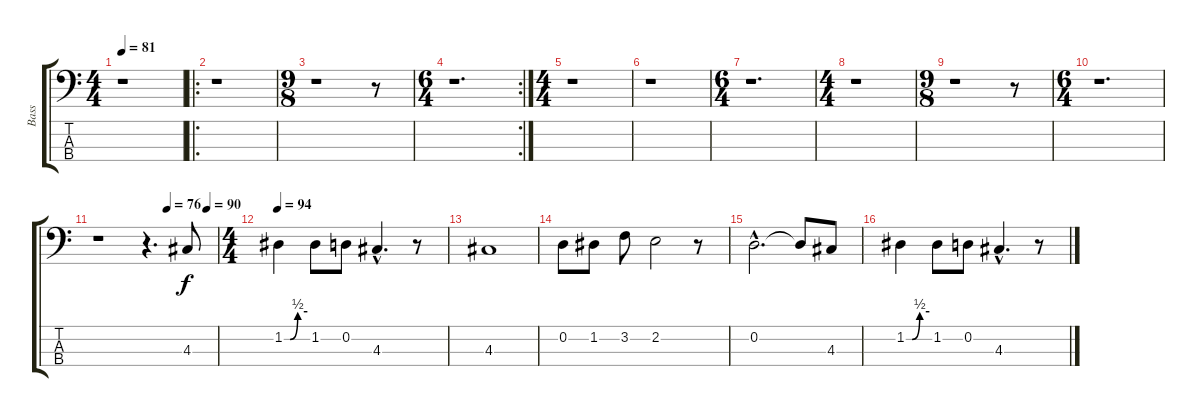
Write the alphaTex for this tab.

\track ("Bass" "Bass") {instrument electricbassfinger}
\staff {score tabs}
\tuning (G2 D2 A1 E1) {hide}
\ts (4 4)
\tempo 81
\clef f4
\ks c
r.1{dy f instrument electricbassfinger} |
\ro
r.1 |
\ts (9 8)
r.1 r.8 |
\rc 2
\ts (6 4)
r.1{d} |
\ts (4 4)
r.1 |
r.1 |
\ts (6 4)
r.1{d} |
\ts (4 4)
r.1 |
\ts (9 8)
r.1 r.8 |
\ts (6 4)
r.1{d} |
\tempo (76 0.5833333333333334)
\tempo (90 0.9166666666666666)
r.1 r.4{d} 4.3.8 |
\ts (4 4)
\tempo 94
1.2{be (custom 0 0 15 0 35 2 60 2)}.4 1.2.8 0.2.8 4.3{hac}.4{d} r.8 |
4.3.1 |
0.2.8 1.2.8 3.2.8 2.2.2 r.8 |
0.2{hac}.2{d} 0.2{t}.8 4.3.8 |
1.2{be (custom 0 0 15 0 35 2 60 2)}.4 1.2.8 0.2.8 4.3{hac}.4{d} r.8
